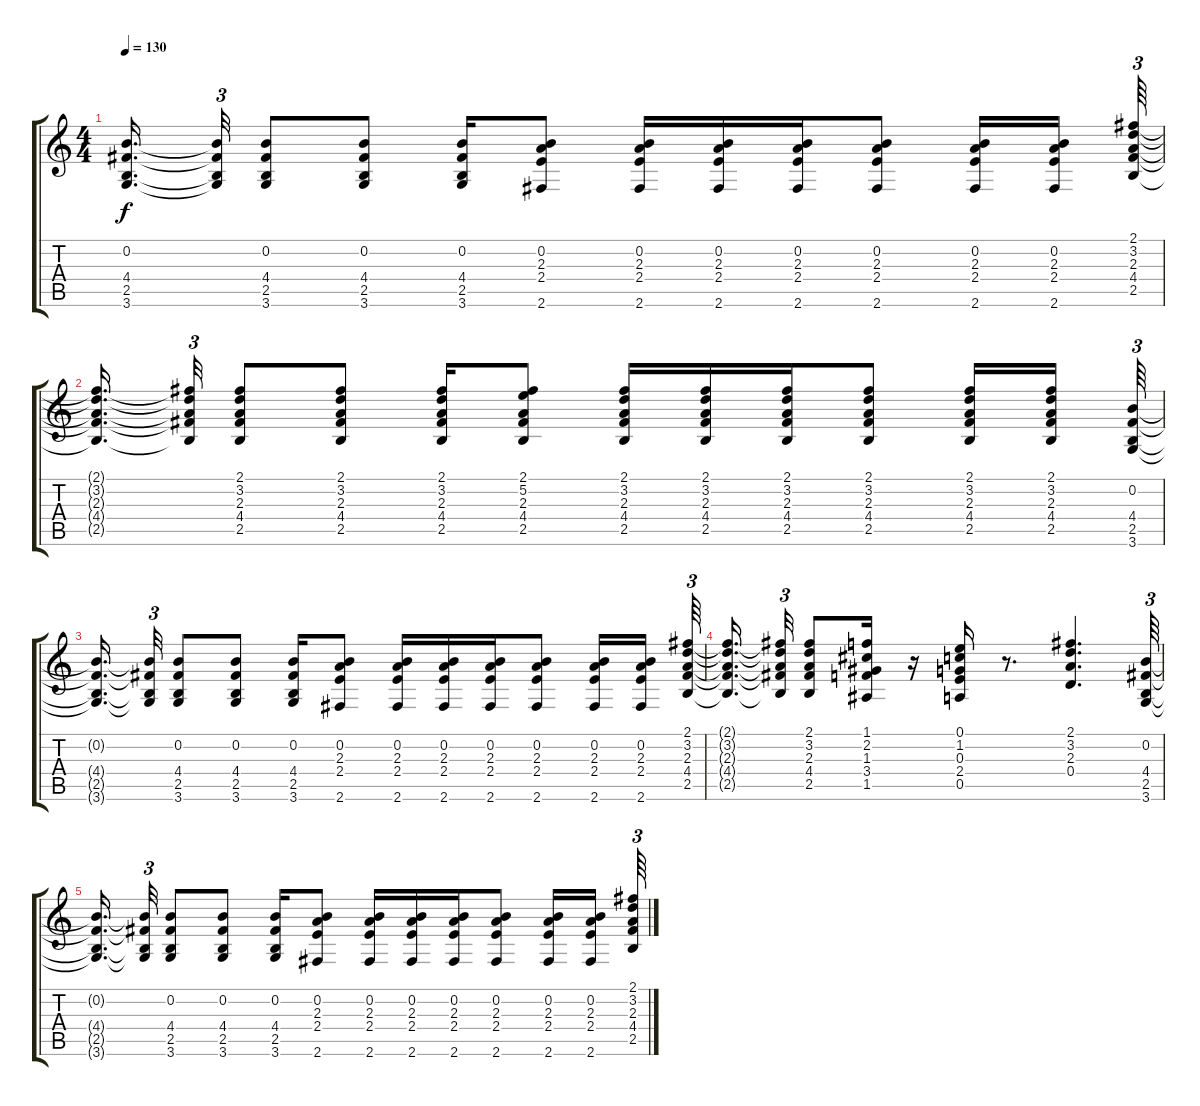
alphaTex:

\track "" {instrument acousticguitarsteel}
\staff {score tabs}
\tuning (E4 B3 G3 D3 A2 E2) {hide}
\ts (4 4)
\tempo 130
\clef g2
\ks c
(0.2{t} 4.4{t} 2.5{t} 3.6{t}).16{d dy f} (0.2{t} 4.4{t} 2.5{t} 3.6{t}).32{tu (3 2)} (0.2 4.4 2.5 3.6).8 (0.2 4.4 2.5 3.6).8 (0.2 4.4 2.5 3.6).16 (0.2 2.3 2.4 2.6).8 (0.2 2.3 2.4 2.6).16 (0.2 2.3 2.4 2.6).16 (0.2 2.3 2.4 2.6).16 (0.2 2.3 2.4 2.6).8 (0.2 2.3 2.4 2.6).16 (0.2 2.3 2.4 2.6).16 (2.1 3.2 2.3 4.4 2.5).64{tu (3 2)} |
(2.1{t} 3.2{t} 2.3{t} 4.4{t} 2.5{t}).16{d} (2.1{t} 3.2{t} 2.3{t} 4.4{t} 2.5{t}).32{tu (3 2)} (2.1 3.2 2.3 4.4 2.5).8 (2.1 3.2 2.3 4.4 2.5).8 (2.1 3.2 2.3 4.4 2.5).16 (2.1 5.2 2.3 4.4 2.5).8 (2.1 3.2 2.3 4.4 2.5).16 (2.1 3.2 2.3 4.4 2.5).16 (2.1 3.2 2.3 4.4 2.5).16 (2.1 3.2 2.3 4.4 2.5).8 (2.1 3.2 2.3 4.4 2.5).16 (2.1 3.2 2.3 4.4 2.5).16 (0.2 4.4 2.5 3.6).64{tu (3 2)} |
(0.2{t} 4.4{t} 2.5{t} 3.6{t}).16{d} (0.2{t} 4.4{t} 2.5{t} 3.6{t}).32{tu (3 2)} (0.2 4.4 2.5 3.6).8 (0.2 4.4 2.5 3.6).8 (0.2 4.4 2.5 3.6).16 (0.2 2.3 2.4 2.6).8 (0.2 2.3 2.4 2.6).16 (0.2 2.3 2.4 2.6).16 (0.2 2.3 2.4 2.6).16 (0.2 2.3 2.4 2.6).8 (0.2 2.3 2.4 2.6).16 (0.2 2.3 2.4 2.6).16 (2.1 3.2 2.3 4.4 2.5).64{tu (3 2)} |
(2.1{t} 3.2{t} 2.3{t} 4.4{t} 2.5{t}).16{d} (2.1{t} 3.2{t} 2.3{t} 4.4{t} 2.5{t}).32{tu (3 2)} (2.1 3.2 2.3 4.4 2.5).8 (1.1 2.2 1.3 3.4 1.5).16 r.16 (0.1 1.2 0.3 2.4 0.5).16 r.8{d} (2.1 3.2 2.3 0.4).4{d} (0.2 4.4 2.5 3.6).64{tu (3 2)} |
(0.2{t} 4.4{t} 2.5{t} 3.6{t}).16{d} (0.2{t} 4.4{t} 2.5{t} 3.6{t}).32{tu (3 2)} (0.2 4.4 2.5 3.6).8 (0.2 4.4 2.5 3.6).8 (0.2 4.4 2.5 3.6).16 (0.2 2.3 2.4 2.6).8 (0.2 2.3 2.4 2.6).16 (0.2 2.3 2.4 2.6).16 (0.2 2.3 2.4 2.6).16 (0.2 2.3 2.4 2.6).8 (0.2 2.3 2.4 2.6).16 (0.2 2.3 2.4 2.6).16 (2.1 3.2 2.3 4.4 2.5).64{tu (3 2)}
